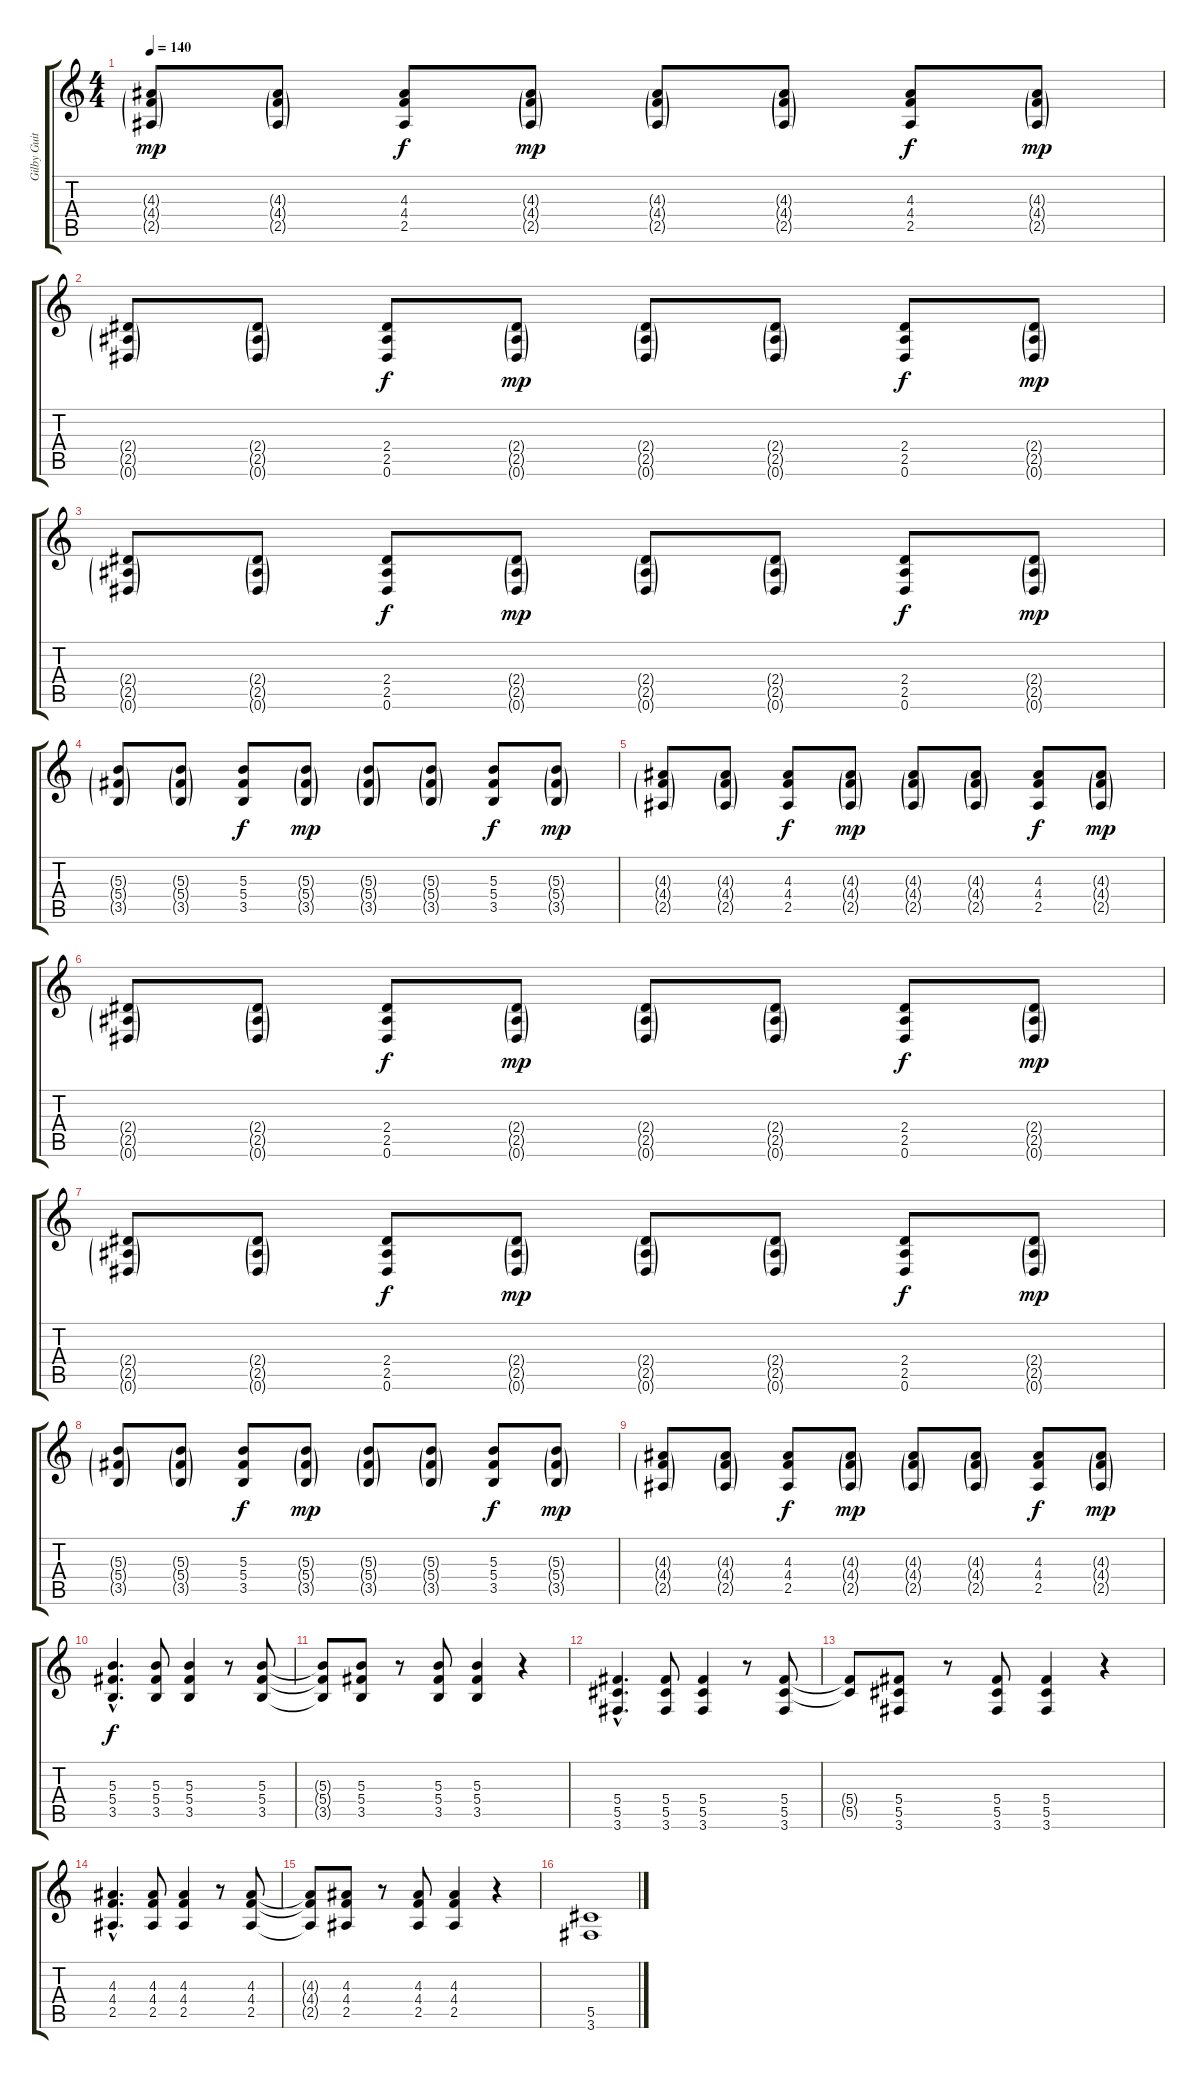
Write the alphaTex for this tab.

\track ("Gilby Guitar 1" "Gilby Guit") {instrument overdrivenguitar}
\staff {score tabs}
\tuning (Eb4 Bb3 Gb3 Db3 Ab2 Eb2) {hide}
\ts (4 4)
\tempo 140
\clef g2
\ks c
(4.3{g} 4.4{g} 2.5{g}).8{dy mp} (4.3{g} 4.4{g} 2.5{g}).8 (4.3 4.4 2.5).8{dy f} (4.3{g} 4.4{g} 2.5{g}).8{dy mp} (4.3{g} 4.4{g} 2.5{g}).8 (4.3{g} 4.4{g} 2.5{g}).8 (4.3 4.4 2.5).8{dy f} (4.3{g} 4.4{g} 2.5{g}).8{dy mp} |
(2.4{g} 2.5{g} 0.6{g}).8 (2.4{g} 2.5{g} 0.6{g}).8 (2.4 2.5 0.6).8{dy f} (2.4{g} 2.5{g} 0.6{g}).8{dy mp} (2.4{g} 2.5{g} 0.6{g}).8 (2.4{g} 2.5{g} 0.6{g}).8 (2.4 2.5 0.6).8{dy f} (2.4{g} 2.5{g} 0.6{g}).8{dy mp} |
(2.4{g} 2.5{g} 0.6{g}).8 (2.4{g} 2.5{g} 0.6{g}).8 (2.4 2.5 0.6).8{dy f} (2.4{g} 2.5{g} 0.6{g}).8{dy mp} (2.4{g} 2.5{g} 0.6{g}).8 (2.4{g} 2.5{g} 0.6{g}).8 (2.4 2.5 0.6).8{dy f} (2.4{g} 2.5{g} 0.6{g}).8{dy mp} |
(5.3{g} 5.4{g} 3.5{g}).8 (5.3{g} 5.4{g} 3.5{g}).8 (5.3 5.4 3.5).8{dy f} (5.3{g} 5.4{g} 3.5{g}).8{dy mp} (5.3{g} 5.4{g} 3.5{g}).8 (5.3{g} 5.4{g} 3.5{g}).8 (5.3 5.4 3.5).8{dy f} (5.3{g} 5.4{g} 3.5{g}).8{dy mp} |
(4.3{g} 4.4{g} 2.5{g}).8 (4.3{g} 4.4{g} 2.5{g}).8 (4.3 4.4 2.5).8{dy f} (4.3{g} 4.4{g} 2.5{g}).8{dy mp} (4.3{g} 4.4{g} 2.5{g}).8 (4.3{g} 4.4{g} 2.5{g}).8 (4.3 4.4 2.5).8{dy f} (4.3{g} 4.4{g} 2.5{g}).8{dy mp} |
(2.4{g} 2.5{g} 0.6{g}).8 (2.4{g} 2.5{g} 0.6{g}).8 (2.4 2.5 0.6).8{dy f} (2.4{g} 2.5{g} 0.6{g}).8{dy mp} (2.4{g} 2.5{g} 0.6{g}).8 (2.4{g} 2.5{g} 0.6{g}).8 (2.4 2.5 0.6).8{dy f} (2.4{g} 2.5{g} 0.6{g}).8{dy mp} |
(2.4{g} 2.5{g} 0.6{g}).8 (2.4{g} 2.5{g} 0.6{g}).8 (2.4 2.5 0.6).8{dy f} (2.4{g} 2.5{g} 0.6{g}).8{dy mp} (2.4{g} 2.5{g} 0.6{g}).8 (2.4{g} 2.5{g} 0.6{g}).8 (2.4 2.5 0.6).8{dy f} (2.4{g} 2.5{g} 0.6{g}).8{dy mp} |
(5.3{g} 5.4{g} 3.5{g}).8 (5.3{g} 5.4{g} 3.5{g}).8 (5.3 5.4 3.5).8{dy f} (5.3{g} 5.4{g} 3.5{g}).8{dy mp} (5.3{g} 5.4{g} 3.5{g}).8 (5.3{g} 5.4{g} 3.5{g}).8 (5.3 5.4 3.5).8{dy f} (5.3{g} 5.4{g} 3.5{g}).8{dy mp} |
(4.3{g} 4.4{g} 2.5{g}).8 (4.3{g} 4.4{g} 2.5{g}).8 (4.3 4.4 2.5).8{dy f} (4.3{g} 4.4{g} 2.5{g}).8{dy mp} (4.3{g} 4.4{g} 2.5{g}).8 (4.3{g} 4.4{g} 2.5{g}).8 (4.3 4.4 2.5).8{dy f} (4.3{g} 4.4{g} 2.5{g}).8{dy mp} |
(5.3{hac} 5.4{hac} 3.5{hac}).4{d dy f} (5.3 5.4 3.5).8 (5.3 5.4 3.5).4 r.8 (5.3 5.4 3.5).8 |
(5.3{t} 5.4{t} 3.5{t}).8 (5.3 5.4 3.5).8 r.8 (5.3 5.4 3.5).8 (5.3 5.4 3.5).4 r.4 |
(5.4{hac} 5.5{hac} 3.6{hac}).4{d} (5.4 5.5 3.6).8 (5.4 5.5 3.6).4 r.8 (5.4 5.5 3.6).8 |
(5.4{t} 5.5{t}).8 (5.4 5.5 3.6).8 r.8 (5.4 5.5 3.6).8 (5.4 5.5 3.6).4 r.4 |
(4.3{hac} 4.4{hac} 2.5{hac}).4{d} (4.3 4.4 2.5).8 (4.3 4.4 2.5).4 r.8 (4.3 4.4 2.5).8 |
(4.3{t} 4.4{t} 2.5{t}).8 (4.3 4.4 2.5).8 r.8 (4.3 4.4 2.5).8 (4.3 4.4 2.5).4 r.4 |
(5.5 3.6).1
